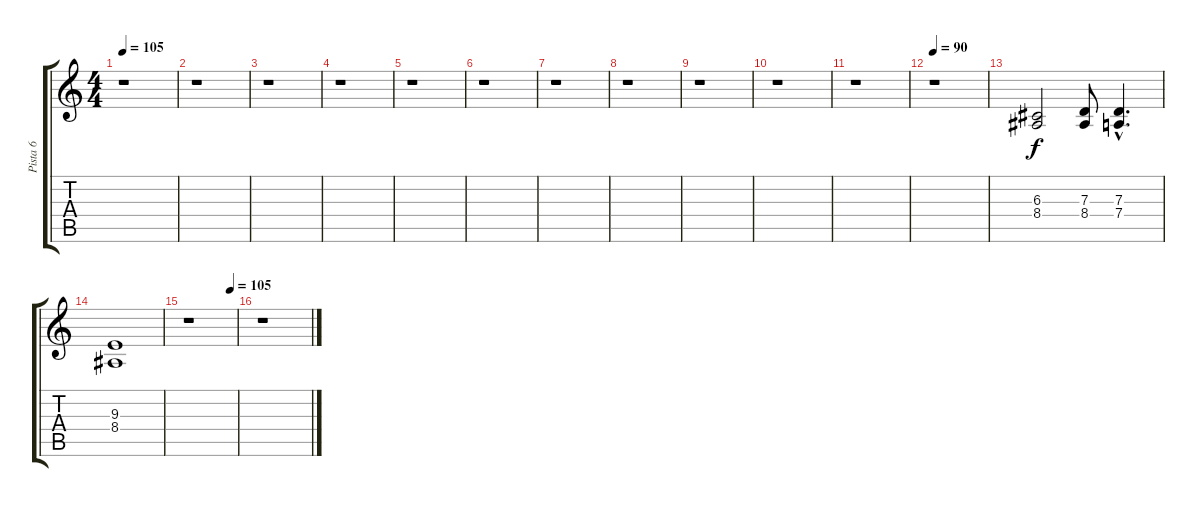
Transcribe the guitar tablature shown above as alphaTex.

\track ("Pista 6" "Pista 6") {instrument cello}
\staff {score tabs}
\tuning (E4 B3 G3 D3 A2 E2) {hide}
\ts (4 4)
\tempo 105
\clef g2
\ks c
r.1{dy f} |
r.1 |
r.1 |
r.1 |
r.1 |
r.1 |
r.1 |
r.1 |
r.1 |
r.1 |
r.1 |
\tempo 90
r.1 |
(6.3 8.4).2{instrument tubularbells} (7.3 8.4).8{instrument tubularbells} (7.3{hac} 7.4{hac}).4{d} |
(9.3 8.4).1 |
\tempo (105 0.875)
r.1 |
r.1
